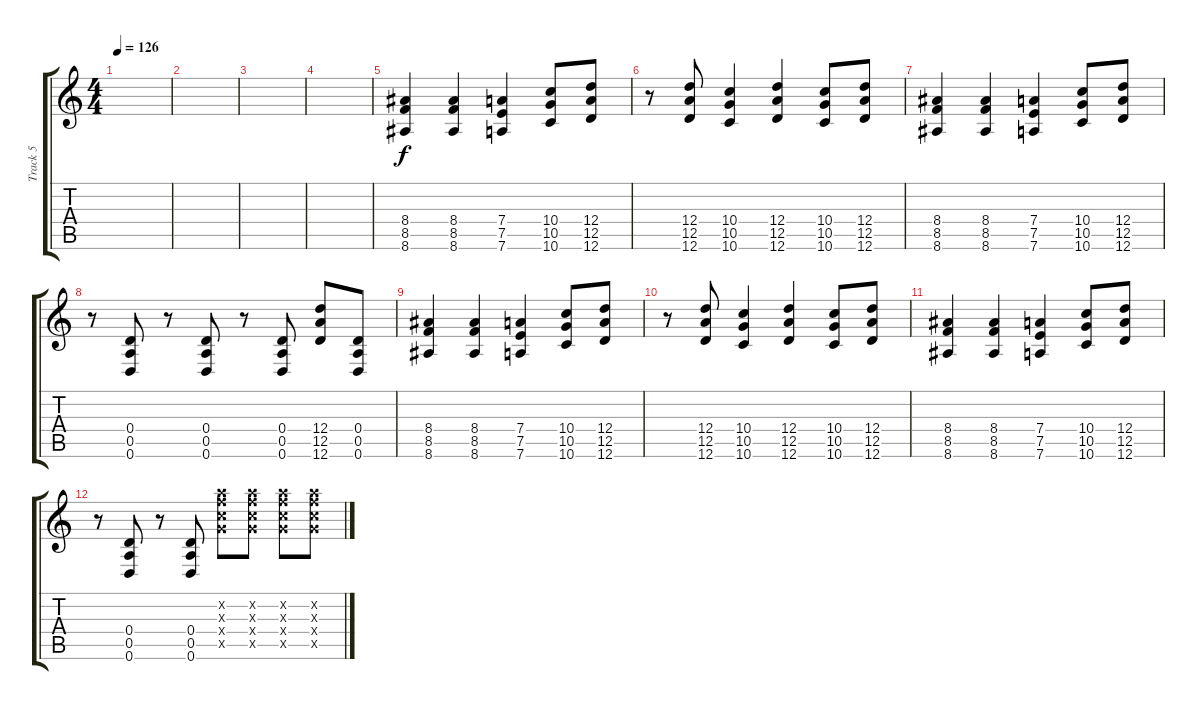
\track ("Track 5" "Track 5") {instrument distortionguitar}
\staff {score tabs}
\tuning (E4 B3 G3 D3 A2 D2) {hide}
\ts (4 4)
\tempo 126
\clef g2
\ks c
|
|
|
|
(8.4 8.5 8.6).4 (8.4 8.5 8.6).4 (7.4 7.5 7.6).4 (10.4 10.5 10.6).8 (12.4 12.5 12.6).8 |
r.8 (12.4 12.5 12.6).8 (10.4 10.5 10.6).4 (12.4 12.5 12.6).4 (10.4 10.5 10.6).8 (12.4 12.5 12.6).8 |
(8.4 8.5 8.6).4 (8.4 8.5 8.6).4 (7.4 7.5 7.6).4 (10.4 10.5 10.6).8 (12.4 12.5 12.6).8 |
r.8 (0.4 0.5 0.6).8 r.8 (0.4 0.5 0.6).8 r.8 (0.4 0.5 0.6).8 (12.4 12.5 12.6).8 (0.4 0.5 0.6).8 |
(8.4 8.5 8.6).4 (8.4 8.5 8.6).4 (7.4 7.5 7.6).4 (10.4 10.5 10.6).8 (12.4 12.5 12.6).8 |
r.8 (12.4 12.5 12.6).8 (10.4 10.5 10.6).4 (12.4 12.5 12.6).4 (10.4 10.5 10.6).8 (12.4 12.5 12.6).8 |
(8.4 8.5 8.6).4 (8.4 8.5 8.6).4 (7.4 7.5 7.6).4 (10.4 10.5 10.6).8 (12.4 12.5 12.6).8 |
r.8 (0.4 0.5 0.6).8 r.8 (0.4 0.5 0.6).8 (10.2{x} 10.3{x} 10.4{x} 10.5{x}).8 (10.2{x} 10.3{x} 10.4{x} 10.5{x}).8 (10.2{x} 10.3{x} 10.4{x} 10.5{x}).8 (10.2{x} 10.3{x} 10.4{x} 10.5{x}).8
